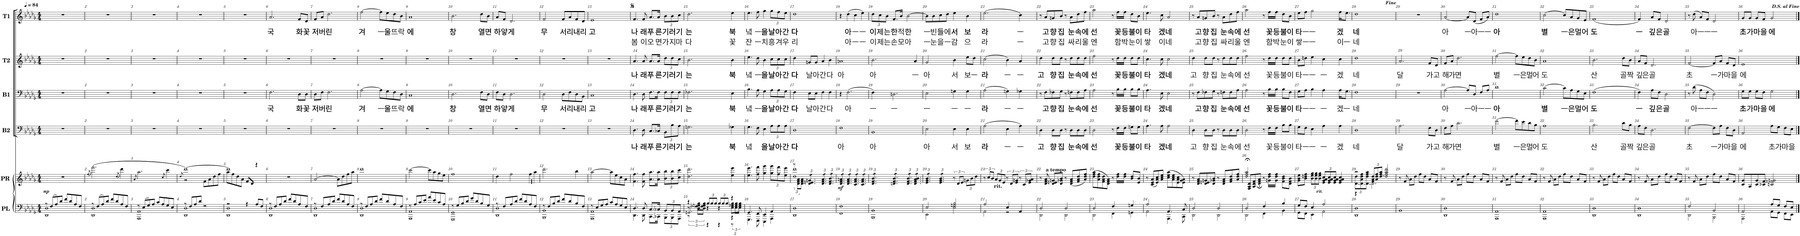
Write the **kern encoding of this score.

**kern	**dynam	**kern	**dynam	**kern	**text	**kern	**text	**kern	**text	**kern	**text	**text
*part6	*part6	*part5	*part5	*part4	*part4	*part3	*part3	*part2	*part2	*part1	*part1	*part1
*staff6	*staff6	*staff5	*staff5	*staff4	*staff4	*staff3	*staff3	*staff2	*staff2	*staff1	*staff1	*staff1
*I"PL	*	*I"PR	*	*I"B2	*	*I"B1	*	*I"T2	*	*I"T1	*	*
*I'PL	*	*I'P4	*	*I'B2	*	*I'B1	*	*I'T2	*	*I'T1	*	*
*clefF4	*	*clefG2	*	*clefF4	*	*clefF4	*	*clefG2	*	*clefG2	*	*
*k[b-e-a-d-g-]	*	*k[b-e-a-d-g-]	*	*k[b-e-a-d-g-]	*	*k[b-e-a-d-g-]	*	*k[b-e-a-d-g-]	*	*k[b-e-a-d-g-]	*	*
*M4/4	*	*M4/4	*	*M4/4	*	*M4/4	*	*M4/4	*	*M4/4	*	*
*MM84	*	*MM84	*	*MM84	*	*MM84	*	*MM84	*	*MM84	*	*
=1	=1	=1	=1	=1	=1	=1	=1	=1	=1	=1	=1	=1
*^	*	*	*	*	*	*	*	*	*	*	*	*
*	*^	*	*	*	*	*	*	*	*	*	*	*	*
!	!	!	!LO:DY:a	!	!	!	!	!	!	!	!	!	!	!
8r	1D-	1DD-	mp	1r	.	1r	.	1r	.	1r	.	1r	.	.
(8F/L	.	.	.	.	.	.	.	.	.	.	.	.	.	.
8A-/)	.	.	.	.	.	.	.	.	.	.	.	.	.	.
8d-/J	.	.	.	.	.	.	.	.	.	.	.	.	.	.
8f/L	.	.	.	.	.	.	.	.	.	.	.	.	.	.
8d-/	.	.	.	.	.	.	.	.	.	.	.	.	.	.
8A-/	.	.	.	.	.	.	.	.	.	.	.	.	.	.
8F/J	.	.	.	.	.	.	.	.	.	.	.	.	.	.
=2	=2	=2	=2	=2	=2	=2	=2	=2	=2	=2	=2	=2	=2	=2
.	.	.	.	(8qff/	.	.	.	.	.	.	.	.	.	.
8r	1D-	1DD-	.	(2.fff\)	.	1r	.	1r	.	1r	.	1r	.	.
(8F/L	.	.	.	.	.	.	.	.	.	.	.	.	.	.
8A-/)	.	.	.	.	.	.	.	.	.	.	.	.	.	.
8d-/J	.	.	.	.	.	.	.	.	.	.	.	.	.	.
8f/L	.	.	.	.	.	.	.	.	.	.	.	.	.	.
8d-/	.	.	.	.	.	.	.	.	.	.	.	.	.	.
.	.	.	.	(8qdd-/	.	.	.	.	.	.	.	.	.	.
8A-/	.	.	.	4ddd-\)	.	.	.	.	.	.	.	.	.	.
8F/J	.	.	.	.	.	.	.	.	.	.	.	.	.	.
=3	=3	=3	=3	=3	=3	=3	=3	=3	=3	=3	=3	=3	=3	=3
.	.	.	.	8qa-/	.	.	.	.	.	.	.	.	.	.
8r	1AA-	1AAA-	.	2.aa-\	.	1r	.	1r	.	1r	.	1r	.	.
(8E-/L	.	.	.	.	.	.	.	.	.	.	.	.	.	.
8G-/)	.	.	.	.	.	.	.	.	.	.	.	.	.	.
8A-/J	.	.	.	.	.	.	.	.	.	.	.	.	.	.
8c/L	.	.	.	.	.	.	.	.	.	.	.	.	.	.
8A-/	.	.	.	.	.	.	.	.	.	.	.	.	.	.
.	.	.	.	8qcc/	.	.	.	.	.	.	.	.	.	.
8G-/	.	.	.	4ccc\	.	.	.	.	.	.	.	.	.	.
8E-/J	.	.	.	.	.	.	.	.	.	.	.	.	.	.
=4	=4	=4	=4	=4	=4	=4	=4	=4	=4	=4	=4	=4	=4	=4
.	.	.	.	8qdd-/	.	.	.	.	.	.	.	.	.	.
*	*	*	*	*^	*	*	*	*	*	*	*	*	*	*
8r	1D-	1DD-	.	[>1ddd-)	2r	.	1r	.	1r	.	1r	.	1r	.	.
8F/L	.	.	.	.	.	.	.	.	.	.	.	.	.	.	.
8A-/	.	.	.	.	.	.	.	.	.	.	.	.	.	.	.
8d-/J	.	.	.	.	.	.	.	.	.	.	.	.	.	.	.
2r	.	.	.	.	8f\L	.	.	.	.	.	.	.	.	.	.
.	.	.	.	.	8a-\	.	.	.	.	.	.	.	.	.	.
.	.	.	.	.	8dd-\	.	.	.	.	.	.	.	.	.	.
.	.	.	.	.	8ff\J	.	.	.	.	.	.	.	.	.	.
=5	=5	=5	=5	=5	=5	=5	=5	=5	=5	=5	=5	=5	=5	=5	=5
2r	1D-	1DD-	.	8aa-\L	1ddd-]	.	1r	.	1r	.	1r	.	1r	.	.
.	.	.	.	8ff\	.	.	.	.	.	.	.	.	.	.	.
.	.	.	.	8dd-\	.	.	.	.	.	.	.	.	.	.	.
.	.	.	.	8a-\J	.	.	.	.	.	.	.	.	.	.	.
4r	.	.	.	8f/L	.	.	.	.	.	.	.	.	.	.	.
.	.	.	.	8d-/J	.	.	.	.	.	.	.	.	.	.	.
8A-/L	.	.	.	4r	.	.	.	.	.	.	.	.	.	.	.
8F/J	.	.	.	.	.	.	.	.	.	.	.	.	.	.	.
*	*	*	*	*v	*v	*	*	*	*	*	*	*	*	*	*
=6	=6	=6	=6	=6	=6	=6	=6	=6	=6	=6	=6	=6	=6	=6
!	!	!	!	!	!	!	!	!	!LO:LY:b	!	!	!	!LO:LY:b	!
8r	1D-	1DD-	.	1r	.	1r	.	2.F\	국	1r	.	2.a-/	국	.
8F/L	.	.	.	.	.	.	.	.	.	.	.	.	.	.
8A-/	.	.	.	.	.	.	.	.	.	.	.	.	.	.
8d-/J	.	.	.	.	.	.	.	.	.	.	.	.	.	.
8f/L	.	.	.	.	.	.	.	.	.	.	.	.	.	.
8d-/	.	.	.	.	.	.	.	.	.	.	.	.	.	.
!	!	!	!	!	!	!	!	!	!LO:LY:b	!	!	!	!LO:LY:b	!
8A-/	.	.	.	.	.	.	.	8D-\L	화	.	.	8f/L	화	.
!	!	!	!	!	!	!	!	!	!LO:LY:b	!	!	!	!LO:LY:b	!
8F/J	.	.	.	.	.	.	.	8D-\J	꽃	.	.	8d-/J	꽃	.
=7	=7	=7	=7	=7	=7	=7	=7	=7	=7	=7	=7	=7	=7	=7
!	!	!	!	!	!	!	!	!	!LO:LY:b	!	!	!	!LO:LY:b	!
8r	1D-	1DD-	.	[2a-/	.	1r	.	8D-\L	저	1r	.	8f/L	저	.
!	!	!	!	!	!	!	!	!	!LO:LY:b	!	!	!	!LO:LY:b	!
8F/L	.	.	.	.	.	.	.	8F\J	버	.	.	8a-/J	버	.
!	!	!	!	!	!	!	!	!	!LO:LY:b	!	!	!	!LO:LY:b	!
8A-/	.	.	.	.	.	.	.	2.F\	린	.	.	2.dd-\	린	.
8d-/J	.	.	.	.	.	.	.	.	.	.	.	.	.	.
8f/L	.	.	.	8a-\L]	.	.	.	.	.	.	.	.	.	.
8d-/	.	.	.	8dd-\	.	.	.	.	.	.	.	.	.	.
8A-/	.	.	.	8ff\	.	.	.	.	.	.	.	.	.	.
8F/J	.	.	.	8aa-\J	.	.	.	.	.	.	.	.	.	.
=8	=8	=8	=8	=8	=8	=8	=8	=8	=8	=8	=8	=8	=8	=8
!	!	!	!	!	!	!	!	!	!LO:LY:b	!	!	!	!LO:LY:b	!
8r	1D-	1DD-	.	1ddd-	.	1r	.	[2A-\	겨	1r	.	[2ff\	겨	.
8F/L	.	.	.	.	.	.	.	.	.	.	.	.	.	.
8A-/	.	.	.	.	.	.	.	.	.	.	.	.	.	.
8d-/J	.	.	.	.	.	.	.	.	.	.	.	.	.	.
!	!	!	!	!	!	!	!	!	!LO:LY:b	!	!	!	!LO:LY:b	!
8f/L	.	.	.	.	.	.	.	8A-\L]	ㅡ	.	.	8ff\L]	ㅡ	.
!	!	!	!	!	!	!	!	!	!LO:LY:b	!	!	!	!LO:LY:b	!
8d-/	.	.	.	.	.	.	.	8G-\	울	.	.	8ee-\	울	.
!	!	!	!	!	!	!	!	!	!LO:LY:b	!	!	!	!LO:LY:b	!
8A-/	.	.	.	.	.	.	.	8F\	뜨	.	.	8dd-\	뜨	.
!	!	!	!	!	!	!	!	!	!LO:LY:b	!	!	!	!LO:LY:b	!
8F/J	.	.	.	.	.	.	.	8D-\J	락	.	.	8b-\J	락	.
=9	=9	=9	=9	=9	=9	=9	=9	=9	=9	=9	=9	=9	=9	=9
!	!	!	!	!	!	!	!	!	!LO:LY:b	!	!	!	!LO:LY:b	!
8r	1AA-	1AAA-	.	[2ccc\	.	1r	.	1C	에	1r	.	1a-	에	.
8A-/L	.	.	.	.	.	.	.	.	.	.	.	.	.	.
8c/	.	.	.	.	.	.	.	.	.	.	.	.	.	.
8e-/J	.	.	.	.	.	.	.	.	.	.	.	.	.	.
8a-/L	.	.	.	8ccc\L]	.	.	.	.	.	.	.	.	.	.
8e-/	.	.	.	8aa-\	.	.	.	.	.	.	.	.	.	.
8c/	.	.	.	8gg-\	.	.	.	.	.	.	.	.	.	.
8A-/J	.	.	.	8ee-\J	.	.	.	.	.	.	.	.	.	.
=10	=10	=10	=10	=10	=10	=10	=10	=10	=10	=10	=10	=10	=10	=10
!	!	!	!	!	!	!	!	!	!LO:LY:b	!	!	!	!LO:LY:b	!
8r	1GG-	1GGG-	.	1ff	.	1r	.	2.D-\	창	1r	.	2.b-\	창	.
8G-/L	.	.	.	.	.	.	.	.	.	.	.	.	.	.
8B-/	.	.	.	.	.	.	.	.	.	.	.	.	.	.
8d-/J	.	.	.	.	.	.	.	.	.	.	.	.	.	.
8g-/L	.	.	.	.	.	.	.	.	.	.	.	.	.	.
8d-/	.	.	.	.	.	.	.	.	.	.	.	.	.	.
!	!	!	!	!	!	!	!	!	!LO:LY:b	!	!	!	!LO:LY:b	!
8B-/	.	.	.	.	.	.	.	8F\L	열	.	.	8dd-\L	열	.
!	!	!	!	!	!	!	!	!	!LO:LY:b	!	!	!	!LO:LY:b	!
8G-/J	.	.	.	.	.	.	.	8D-\J	면	.	.	8b-\J	면	.
=11	=11	=11	=11	=11	=11	=11	=11	=11	=11	=11	=11	=11	=11	=11
!	!	!	!	!	!	!	!	!	!LO:LY:b	!	!	!	!LO:LY:b	!
8r	1D-	1DD-	.	4dd-\	.	1r	.	8F\L	하	1r	.	8a-/L	하	.
!	!	!	!	!	!	!	!	!	!LO:LY:b	!	!	!	!LO:LY:b	!
8F/L	.	.	.	.	.	.	.	8D-\J	얗	.	.	8f/J	얗	.
!	!	!	!	!	!	!	!	!	!LO:LY:b	!	!	!	!LO:LY:b	!
8A-/	.	.	.	2ff\	.	.	.	2.D-\	게	.	.	2.d-/	게	.
8d-/J	.	.	.	.	.	.	.	.	.	.	.	.	.	.
8f/L	.	.	.	.	.	.	.	.	.	.	.	.	.	.
8d-/	.	.	.	.	.	.	.	.	.	.	.	.	.	.
*	*	*	*	*tremolo	*	*	*	*	*	*	*	*	*	*
8A-/	.	.	.	64ff\LLLL	.	.	.	.	.	.	.	.	.	.
.	.	.	.	64aa-\	.	.	.	.	.	.	.	.	.	.
.	.	.	.	64ff\	.	.	.	.	.	.	.	.	.	.
.	.	.	.	64aa-\	.	.	.	.	.	.	.	.	.	.
.	.	.	.	64ff\	.	.	.	.	.	.	.	.	.	.
.	.	.	.	64aa-\	.	.	.	.	.	.	.	.	.	.
.	.	.	.	64ff\	.	.	.	.	.	.	.	.	.	.
.	.	.	.	64aa-\	.	.	.	.	.	.	.	.	.	.
8F/J	.	.	.	64ff\	.	.	.	.	.	.	.	.	.	.
.	.	.	.	64aa-\	.	.	.	.	.	.	.	.	.	.
.	.	.	.	64ff\	.	.	.	.	.	.	.	.	.	.
.	.	.	.	64aa-\	.	.	.	.	.	.	.	.	.	.
.	.	.	.	64ff\	.	.	.	.	.	.	.	.	.	.
.	.	.	.	64aa-\	.	.	.	.	.	.	.	.	.	.
.	.	.	.	64ff\	.	.	.	.	.	.	.	.	.	.
.	.	.	.	64aa-\JJJJ	.	.	.	.	.	.	.	.	.	.
*	*	*	*	*Xtremolo	*	*	*	*	*	*	*	*	*	*
=12	=12	=12	=12	=12	=12	=12	=12	=12	=12	=12	=12	=12	=12	=12
!	!	!	!	!	!	!	!	!	!LO:LY:b	!	!	!	!LO:LY:b	!
8r	1BB-	1BBB-	.	2.ddd-\	.	1r	.	2D-\	무	1r	.	2f/	무	.
.	.	.	.	.	.	.	.	.	.	.	.	.	.	.
.	.	.	.	.	.	.	.	.	.	.	.	.	.	.
.	.	.	.	.	.	.	.	.	.	.	.	.	.	.
.	.	.	.	.	.	.	.	.	.	.	.	.	.	.
.	.	.	.	.	.	.	.	.	.	.	.	.	.	.
.	.	.	.	.	.	.	.	.	.	.	.	.	.	.
.	.	.	.	.	.	.	.	.	.	.	.	.	.	.
8F/L	.	.	.	.	.	.	.	.	.	.	.	.	.	.
8B-/	.	.	.	.	.	.	.	.	.	.	.	.	.	.
8d-/J	.	.	.	.	.	.	.	.	.	.	.	.	.	.
!	!	!	!	!	!	!	!	!	!LO:LY:b	!	!	!	!LO:LY:b	!
8f/L	.	.	.	.	.	.	.	8D-\L	서	.	.	8f/L	서	.
!	!	!	!	!	!	!	!	!	!LO:LY:b	!	!	!	!LO:LY:b	!
8d-/	.	.	.	.	.	.	.	8F\	리	.	.	8a-/	리	.
!	!	!	!	!	!	!	!	!	!LO:LY:b	!	!	!	!LO:LY:b	!
8B-/	.	.	.	4bb-\	.	.	.	8D-\	내	.	.	8f/	내	.
!	!	!	!	!	!	!	!	!	!LO:LY:b	!	!	!	!LO:LY:b	!
8F/J	.	.	.	.	.	.	.	8BB-\J	리	.	.	8d-/J	리	.
=13	=13	=13	=13	=13	=13	=13	=13	=13	=13	=13	=13	=13	=13	=13
!	!	!	!	!	!	!	!	!	!LO:LY:b	!	!	!	!LO:LY:b	!
8r	1AA-	1AAA-	.	[2aa-\	.	1r	.	1C	고	1r	.	1e-	고	.
8E-/L	.	.	.	.	.	.	.	.	.	.	.	.	.	.
8G-/	.	.	.	.	.	.	.	.	.	.	.	.	.	.
8A-/J	.	.	.	.	.	.	.	.	.	.	.	.	.	.
8c/L	.	.	.	8aa-\L]	.	.	.	.	.	.	.	.	.	.
8A-/	.	.	.	8ee-\	.	.	.	.	.	.	.	.	.	.
8G-/	.	.	.	8cc\	.	.	.	.	.	.	.	.	.	.
8E-/J	.	.	.	8a-\J	.	.	.	.	.	.	.	.	.	.
*	*v	*v	*	*	*	*	*	*	*	*	*	*	*	*
=14	=14	=14	=14	=14	=14	=14	=14	=14	=14	=14	=14	=14	=14
!	!	!	!	!	!	!LO:LY:b	!	!LO:LY:b	!	!LO:LY:b	!	!LO:LY:b	!LO:LY:b
4.D-/	4.DD-\	.	4.f\ 4.ff\	.	4.D-\	나	4.D-\	나	4.a-/	나	4.f/	나	봄
!	!	!	!	!	!	!LO:LY:b	!	!LO:LY:b	!	!LO:LY:b	!	!LO:LY:b	!LO:LY:b
8D-/	8DD-\	.	8f\ 8ff\	.	8D-\	래	8D-\	래	8a-/	래	8f/	래	이
!	!	!	!	!	!	!LO:LY:b	!	!LO:LY:b	!	!LO:LY:b	!	!LO:LY:b	!LO:LY:b
8.C/L	8.CC\L	.	8.a-\ 8.aa-\L	.	8.C/L	푸	8.F\L	푸	8.a-/L	푸	8.a-/L	푸	오
!	!	!	!	!	!	!LO:LY:b	!	!LO:LY:b	!	!LO:LY:b	!	!LO:LY:b	!LO:LY:b
16C-X/Jk	16CC-X\Jk	.	16a-\ 16aa-\Jk	.	16C-X/Jk	른	16F\Jk	른	16a-/Jk	른	16a-/Jk	른	면
*Xbrackettup	*	*	*Xbrackettup	*	*Xbrackettup	*	*	*	*	*	*	*	*
!	!	!	!	!	!	!LO:LY:b	!	!	!	!	!	!	!
*	*	*	*	*	*	*	*Xbrackettup	*	*	*	*	*	*
!	!	!	!	!	!	!	!	!LO:LY:b	!	!	!	!	!
*	*	*	*	*	*	*	*	*	*Xbrackettup	*	*	*	*
!	!	!	!	!	!	!	!	!	!	!LO:LY:b	!	!	!
*	*	*	*	*	*	*	*	*	*	*	*Xbrackettup	*	*
!	!	!	!	!	!	!	!	!	!	!	!	!LO:LY:b	!LO:LY:b
12BB-/L	12BBB-\L	.	12b-\ 12bb-\L	.	12BB-\L	기	12F\L	기	12dd-\L	기	12b-\L	기	가
!	!	!	!	!	!	!LO:LY:b	!	!LO:LY:b	!	!LO:LY:b	!	!LO:LY:b	!LO:LY:b
12BB-/	12BBB-\	.	12b-\ 12bb-\	.	12B-\	러	12F\	러	12dd-\	러	12b-\	러	지
!	!	!	!	!	!	!LO:LY:b	!	!LO:LY:b	!	!LO:LY:b	!	!LO:LY:b	!LO:LY:b
12AA-/J	12AAA-\J	.	12cc\ 12ccc\J	.	12A-\J	기	12F\J	기	12cc\J	기	12cc\J	기	마
=15	=15	=15	=15	=15	=15	=15	=15	=15	=15	=15	=15	=15	=15
*	*brackettup	*	*	*	*	*	*	*	*	*	*	*	*
*^	*^	*	*	*	*	*	*	*	*	*	*	*	*
!	!	!	!	!	!	!	!	!LO:LY:b	!	!LO:LY:b	!	!LO:LY:b	!	!LO:LY:b	!LO:LY:b
4r	12r	2.GGn/	12r	.	2.dd-\ 2.ddd-\	.	2.Gn\	는	2.F-X\	는	2.b-\	는	2.dd-\	는	다
.	12B-\L	.	12D-\ 12F-X\ 12Gn\L	.	.	.	.	.	.	.	.	.	.	.	.
.	12B-\J	.	12D-\ 12F-\ 12G\J	.	.	.	.	.	.	.	.	.	.	.	.
*Xbrackettup	*	*	*	*	*	*	*	*	*	*	*	*	*	*	*
12B-/L	4r	.	4r	.	.	.	.	.	.	.	.	.	.	.	.
12B-/	.	.	.	.	.	.	.	.	.	.	.	.	.	.	.
12B-/J	.	.	.	.	.	.	.	.	.	.	.	.	.	.	.
12B-/L	4r	.	4r	.	.	.	.	.	.	.	.	.	.	.	.
12B-/	.	.	.	.	.	.	.	.	.	.	.	.	.	.	.
12B-/J	.	.	.	.	.	.	.	.	.	.	.	.	.	.	.
*	*	*	*brackettup	*	*	*	*	*	*	*	*	*	*	*	*
!	!	!	!	!	!	!	!	!LO:LY:b	!	!LO:LY:b	!	!LO:LY:b	!	!LO:LY:b	!LO:LY:b
4r	12E-\ 12G-X\ 12B-\L	4r	12r	.	4ee-\ 4eee-\	.	4G-X\	북	4E-\	북	4b-\	북	4ee-\	북	꽃
.	12B-\	.	12E-\ 12G-\L	.	.	.	.	.	.	.	.	.	.	.	.
.	12B-\J	.	12E-\ 12G-\J	.	.	.	.	.	.	.	.	.	.	.	.
=16	=16	=16	=16	=16	=16	=16	=16	=16	=16	=16	=16	=16	=16	=16	=16
!	!	!	!	!	!	!	!	!LO:LY:b	!	!LO:LY:b	!	!LO:LY:b	!	!LO:LY:b	!LO:LY:b
*	*v	*v	*v	*	*	*	*	*	*	*	*	*	*	*	*
4.GG-/	4.GGG-\	.	4.ee-\ 4.eee-\	.	4.G-\	녘	4.B-\	녘	4.ee-\	녘	4.ee-\	녘	잔
!	!	!	!	!	!	!	!	!LO:LY:b	!	!LO:LY:b	!	!LO:LY:b	!LO:LY:b
8FF/	8FFF\	.	8ff\ 8fff\	.	8F\	.	8A-\	ㅡ	8dd-\	ㅡ	8ff\	ㅡ	ㅡ
!	!	!	!	!	!	!LO:LY:b	!	!LO:LY:b	!	!LO:LY:b	!	!LO:LY:b	!LO:LY:b
4EE-/	4EEE-\	.	4gg-\ 4ggg-\	.	4E-\	을	4G-\	을	4b-\	을	4gg-\	을	치
!	!	!	!	!	!	!LO:LY:b	!	!LO:LY:b	!	!LO:LY:b	!	!LO:LY:b	!LO:LY:b
4AA-/	4AAA-\	.	12gg-\ 12ggg-\L	.	12A-\L	날	12A-\L	날	12cc\L	날	12gg-\L	날	흥
!	!	!	!	!	!	!LO:LY:b	!	!LO:LY:b	!	!LO:LY:b	!	!LO:LY:b	!LO:LY:b
.	.	.	12ff\ 12fff\	.	12A-\	아	12A-\	아	12cc\	아	12ff\	아	겨
!	!	!	!	!	!	!LO:LY:b	!	!LO:LY:b	!	!LO:LY:b	!	!LO:LY:b	!LO:LY:b
.	.	.	12ee-\ 12eee-\J	.	12A-\J	간	12G-\J	간	12cc\J	간	12ee-\J	간	우
=17	=17	=17	=17	=17	=17	=17	=17	=17	=17	=17	=17	=17	=17
*	*	*	*brackettup	*	*	*	*	*	*	*	*	*	*
*	*	*	*^	*	*	*	*	*	*	*	*	*	*
!	!	!	!	!	!	!	!LO:LY:b	!	!LO:LY:b	!	!LO:LY:b	!	!LO:LY:b	!LO:LY:b
1D-	1DD-	.	12r	1dd- 1ddd-	.	1D-	다	4F\	다	4dd-\	다	1dd-	다	리
.	.	.	12d-\ 12f\ 12a-\L	.	.	.	.	.	.	.	.	.	.	.
.	.	.	12d-\ 12f\ 12a-\J	.	.	.	.	.	.	.	.	.	.	.
!	!	!	!	!	!	!	!	!	!LO:LY:b	!	!LO:LY:b	!	!	!
*	*	*	*tremolo	*	*	*	*	*	*	*	*	*	*	*
.	.	.	12d-/ 12en/ 12gn/L	.	.	.	.	8E-\L	날	8gn/L	날	.	.	.
.	.	.	12d-/ 12en/ 12gn/	.	.	.	.	.	.	.	.	.	.	.
!	!	!	!	!	!	!	!	!	!LO:LY:b	!	!LO:LY:b	!	!	!
.	.	.	.	.	.	.	.	8E-\J	아	8g/J	아	.	.	.
.	.	.	12d-/ 12en/ 12gn/J	.	.	.	.	.	.	.	.	.	.	.
!	!	!	!	!	!	!	!	!	!LO:LY:b	!	!LO:LY:b	!	!	!
.	.	.	12d-/ 12f/ 12a-/L	.	.	.	.	4F\	간	4a-/	간	.	.	.
.	.	.	12d-/ 12f/ 12a-/	.	.	.	.	.	.	.	.	.	.	.
.	.	.	12d-/ 12f/ 12a-/J	.	.	.	.	.	.	.	.	.	.	.
!	!	!	!	!	!	!	!	!	!LO:LY:b	!	!LO:LY:b	!	!	!
.	.	.	12d-/ 12f/ 12b-/L	.	.	.	.	4F\	다	4b-\	다	.	.	.
.	.	.	12d-/ 12f/ 12b-/	.	.	.	.	.	.	.	.	.	.	.
.	.	.	12d-/ 12f/ 12b-/J	.	.	.	.	.	.	.	.	.	.	.
*	*	*	*v	*v	*	*	*	*	*	*	*	*	*	*
=18	=18	=18	=18	=18	=18	=18	=18	=18	=18	=18	=18	=18	=18
!	!	!	!	!LO:DY:b	!	!LO:LY:b	!	!	!	!LO:LY:b	!	!	!
1F	1FF	.	12d-/ 12f/ 12an/L	mf	1F	아	4r	.	1an	아	4r	.	.
.	.	.	12d-/ 12f/ 12an/	.	.	.	.	.	.	.	.	.	.
.	.	.	12d-/ 12f/ 12an/J	.	.	.	.	.	.	.	.	.	.
!	!	!	!	!	!	!	!	!LO:LY:b	!	!	!	!LO:LY:b	!LO:LY:b
.	.	.	12d-/ 12f/ 12a/L	.	.	.	(2.F\	아	.	.	(4dd-\	아	아
.	.	.	12d-/ 12f/ 12a/	.	.	.	.	.	.	.	.	.	.
.	.	.	12d-/ 12f/ 12a/J	.	.	.	.	.	.	.	.	.	.
!	!	!	!	!	!	!	!	!	!	!	!	!LO:LY:b	!LO:LY:b
.	.	.	12c/ 12f/ 12a/L	.	.	.	.	.	.	.	4cc\	ㅡ	ㅡ
.	.	.	12c/ 12f/ 12a/	.	.	.	.	.	.	.	.	.	.
.	.	.	12c/ 12f/ 12a/J	.	.	.	.	.	.	.	.	.	.
!	!	!	!	!	!	!	!	!	!	!	!	!LO:LY:b	!LO:LY:b
.	.	.	12c/ 12f/ 12a/L	.	.	.	.	.	.	.	4ee-\)	ㅡ	ㅡ
.	.	.	12c/ 12f/ 12a/	.	.	.	.	.	.	.	.	.	.
.	.	.	12c/ 12f/ 12a/J	.	.	.	.	.	.	.	.	.	.
=19	=19	=19	=19	=19	=19	=19	=19	=19	=19	=19	=19	=19	=19
!	!	!	!	!	!	!LO:LY:b	!	!LO:LY:b	!	!LO:LY:b	!	!LO:LY:b	!LO:LY:b
1BB-	1BBB-	.	12d-/ 12f/ 12b-/L	.	1BB-	아	4F\)	ㅡ	2.b-\	아	12dd-\L	이	이
!	!	!	!	!	!	!	!	!	!	!	!	!LO:LY:b	!LO:LY:b
.	.	.	12d-/ 12f/ 12b-/	.	.	.	.	.	.	.	12cc\	제	제
!	!	!	!	!	!	!	!	!	!	!	!	!LO:LY:b	!LO:LY:b
.	.	.	12d-/ 12f/ 12b-/J	.	.	.	.	.	.	.	12b-\J	는	는
!	!	!	!	!	!	!	!	!LO:LY:b	!	!	!	!LO:LY:b	!LO:LY:b
.	.	.	12dn/ 12f/ 12b-/L	.	.	.	2.Dn\	ㅡ	.	.	8.f/L	한	손
.	.	.	12dn/ 12f/ 12b-/	.	.	.	.	.	.	.	.	.	.
.	.	.	12dn/ 12f/ 12b-/J	.	.	.	.	.	.	.	.	.	.
!	!	!	!	!	!	!	!	!	!	!	!	!LO:LY:b	!LO:LY:b
.	.	.	.	.	.	.	.	.	.	.	16b-/Jk	적	모
!	!	!	!	!	!	!	!	!	!	!	!	!LO:LY:b	!LO:LY:b
.	.	.	12d/ 12f/ 12b-/L	.	.	.	.	.	.	.	[2b-\	한	아
.	.	.	12d/ 12f/ 12b-/	.	.	.	.	.	.	.	.	.	.
.	.	.	12d/ 12f/ 12b-/J	.	.	.	.	.	.	.	.	.	.
!	!	!	!	!	!	!	!	!	!	!LO:LY:b	!	!	!
.	.	.	12d/ 12f/ 12a-/ 12b-/L	.	.	.	.	.	4a-/	ㅡ	.	.	.
.	.	.	12d/ 12f/ 12a-/ 12b-/	.	.	.	.	.	.	.	.	.	.
.	.	.	12d/ 12f/ 12a-/ 12b-/J	.	.	.	.	.	.	.	.	.	.
=20	=20	=20	=20	=20	=20	=20	=20	=20	=20	=20	=20	=20	=20
!	!	!	!	!	!	!LO:LY:b	!	!LO:LY:b	!	!LO:LY:b	!	!LO:LY:b	!LO:LY:b
2E-/	2EE-\	.	12e-/ 12g-/ 12b-/L	.	2E-\	아	2E-\	ㅡ	2g-/	아	8b-\L]	ㅡ	ㅡ
.	.	.	12e-/ 12g-/ 12b-/	.	.	.	.	.	.	.	.	.	.
!	!	!	!	!	!	!	!	!	!	!	!	!LO:LY:b	!LO:LY:b
.	.	.	.	.	.	.	.	.	.	.	8b-\	빈	눈
.	.	.	12e-/ 12g-/ 12b-/J	.	.	.	.	.	.	.	.	.	.
!	!	!	!	!	!	!	!	!	!	!	!	!LO:LY:b	!LO:LY:b
.	.	.	12e-/ 12g-/ 12b-/L	.	.	.	.	.	.	.	8cc\	들	을
.	.	.	12e-/ 12g-/ 12b-/	.	.	.	.	.	.	.	.	.	.
!	!	!	!	!	!	!	!	!	!	!	!	!LO:LY:b	!LO:LY:b
.	.	.	.	.	.	.	.	.	.	.	8dd-\J	에	ㅡ
.	.	.	12e-/ 12g-/ 12b-/J	.	.	.	.	.	.	.	.	.	.
*	*	*	*Xtremolo	*	*	*	*	*	*	*	*	*	*
!	!	!	!	!	!	!LO:LY:b	!	!LO:LY:b	!	!LO:LY:b	!	!LO:LY:b	!LO:LY:b
2B-/	2E-\ 2Gn\	.	12r	.	4E-\	서	4Gn\	ㅡ	4b-\	서	4ee-\	서	감
.	.	.	12d-/L	.	.	.	.	.	.	.	.	.	.
.	.	.	12e-/J	.	.	.	.	.	.	.	.	.	.
*	*	*	*Xbrackettup	*	*	*	*	*	*	*	*	*	*
!	!	!	!	!	!	!LO:LY:b	!	!LO:LY:b	!	!LO:LY:b	!	!LO:LY:b	!LO:LY:b
.	.	.	12gn\L	.	4E-\	보	4G\	ㅡ	8ee-\L	보	4b-\	보	으
.	.	.	12b-\	.	.	.	.	.	.	.	.	.	.
!	!	!	!	!	!	!	!	!	!	!LO:LY:b	!	!	!
.	.	.	.	.	.	.	.	.	8dd-\J	ㅡ	.	.	.
.	.	.	12dd-\J	.	.	.	.	.	.	.	.	.	.
=21	=21	=21	=21	=21	=21	=21	=21	=21	=21	=21	=21	=21	=21
*	*	*	*brackettup	*	*	*	*	*	*	*	*	*	*
!	!	!	!	!	!	!LO:LY:b	!	!LO:LY:b	!	!LO:LY:b	!	!LO:LY:b	!LO:LY:b
2A-/	2AA-\	.	12r	.	(2A-\	라	(2A-\	라	(2cc\	라	(2.ee-\	라	라
.	.	.	12cc/L	.	.	.	.	.	.	.	.	.	.
.	.	.	12b-/J	.	.	.	.	.	.	.	.	.	.
*	*	*	*Xbrackettup	*	*	*	*	*	*	*	*	*	*
!	!	!	!LO:TX:b:B:t=rit.	!	!	!	!	!	!	!	!	!	!
.	.	.	12a-/L	.	.	.	.	.	.	.	.	.	.
.	.	.	12g-/	.	.	.	.	.	.	.	.	.	.
.	.	.	12e-/J	.	.	.	.	.	.	.	.	.	.
*	*	*	*brackettup	*	*	*	*	*	*	*	*	*	*
!	!	!	!	!	!	!LO:LY:b	!	!LO:LY:b	!	!LO:LY:b	!	!	!
4E-/	2r	.	12r	.	4E-\	ㅡ	4Gn\)	ㅡ	4b-\)	ㅡ	.	.	.
.	.	.	12d-/L	.	.	.	.	.	.	.	.	.	.
.	.	.	12e-/ 12gn/J	.	.	.	.	.	.	.	.	.	.
!	!	!	!	!	!	!LO:LY:b	!	!LO:LY:b	!	!LO:LY:b	!	!LO:LY:b	!LO:LY:b
4AA-/	.	.	12r	.	4A-\)	ㅡ	4G-X\	ㅡ	4a-/	ㅡ	4cc\)	ㅡ	ㅡ
.	.	.	12c/L	.	.	.	.	.	.	.	.	.	.
.	.	.	12e-/;< 12g-X/;< 12a-/;<J	.	.	.	.	.	.	.	.	.	.
=22	=22	=22	=22	=22	=22	=22	=22	=22	=22	=22	=22	=22	=22
!	!	!	!LO:TX:a:B:t=a tempo	!	!	!	!	!	!	!	!	!	!
!	!	!	!	!	!	!LO:LY:b	!	!	!	!LO:LY:b	!	!	!
2D-/	2DD-\	.	8r	.	4D-\	고	8r	.	4dd-\	고	8r	.	.
!	!	!	!	!	!	!	!	!LO:LY:b	!	!	!	!LO:LY:b	!LO:LY:b
.	.	.	8d-/ 8f/ 8a-/	.	.	.	8F\L	고	.	.	8a-/L	고	고
!	!	!	!	!	!	!LO:LY:b	!	!LO:LY:b	!	!LO:LY:b	!	!LO:LY:b	!LO:LY:b
.	.	.	8d-/ 8en/ 8gn/L	.	8D-\L	향	8F-X\	향	8dd-\L	향	8gn/	향	향
!	!	!	!	!	!	!LO:LY:b	!	!LO:LY:b	!	!LO:LY:b	!	!LO:LY:b	!LO:LY:b
.	.	.	8d-/ 8g-X/ 8b-/J	.	8D-\J	집	8G-\J	집	8dd-\J	집	8b-/J	집	집
2D-/	2DD-\	.	8r	.	8r	.	8r	.	8r	.	8r	.	.
!	!	!	!	!	!	!LO:LY:b	!	!LO:LY:b	!	!LO:LY:b	!	!LO:LY:b	!LO:LY:b
.	.	.	(8d-/ 8f/ 8a-/L	.	8D-\L	눈	8Fn\L	눈	8dd-\L	눈	8a-\L	눈	싸
!	!	!	!	!	!	!LO:LY:b	!	!LO:LY:b	!	!LO:LY:b	!	!LO:LY:b	!LO:LY:b
.	.	.	8f/ 8a-/ 8dd-/	.	8D-\	속	8F\	속	8dd-\	속	8dd-\	속	리
!	!	!	!	!	!	!LO:LY:b	!	!LO:LY:b	!	!LO:LY:b	!	!LO:LY:b	!LO:LY:b
.	.	.	8a-/ 8dd-/ 8ff/J)	.	8D-\J	에	8A-\J	에	8dd-\J	에	8ff\J	에	울
=23	=23	=23	=23	=23	=23	=23	=23	=23	=23	=23	=23	=23	=23
!	!	!	!	!	!	!LO:LY:b	!	!LO:LY:b	!	!LO:LY:b	!	!LO:LY:b	!LO:LY:b
2D-/	2DD-\	.	(8dd-\ 8ff\ 8aa-\L	.	2D-\	선	2A-\	선	2ff\	선	2aa-\	선	엔
.	.	.	8a-\ 8dd-\ 8ff\	.	.	.	.	.	.	.	.	.	.
.	.	.	8f\ 8a-\ 8dd-\	.	.	.	.	.	.	.	.	.	.
.	.	.	8d-\ 8f\ 8a-\J)	.	.	.	.	.	.	.	.	.	.
4F/	4FF\	.	8r	.	8r	.	8r	.	8r	.	8r	.	.
!	!	!	!	!	!	!LO:LY:b	!	!LO:LY:b	!	!LO:LY:b	!	!LO:LY:b	!LO:LY:b
.	.	.	16dd-\ 16ff\LL	.	16F\LL	꽃	16B-\LL	꽃	16dd-\LL	꽃	16ff\LL	꽃	함
!	!	!	!	!	!	!LO:LY:b	!	!LO:LY:b	!	!LO:LY:b	!	!LO:LY:b	!LO:LY:b
.	.	.	16dd-\ 16ff\JJ	.	16F\JJ	등	16B-\JJ	등	16dd-\JJ	등	16ff\JJ	등	박
!	!	!	!	!	!	!LO:LY:b	!	!LO:LY:b	!	!LO:LY:b	!	!LO:LY:b	!LO:LY:b
4Gn/	4GGn\	.	8b-/ 8dd-/L	.	8Gn\L	불	8B-\L	불	8dd-\L	불	8dd-\L	불	눈
!	!	!	!	!	!	!LO:LY:b	!	!LO:LY:b	!	!LO:LY:b	!	!LO:LY:b	!LO:LY:b
.	.	.	8e-/ 8b-/J	.	8G\J	이	8B-\J	이	8dd-\J	이	8b-\J	이	이
=24	=24	=24	=24	=24	=24	=24	=24	=24	=24	=24	=24	=24	=24
!	!	!	!	!	!	!LO:LY:b	!	!LO:LY:b	!	!LO:LY:b	!	!LO:LY:b	!LO:LY:b
2A-/	2AA-\	.	8r	.	4.A-\	타	4.A-\	타	4.cc\	타	4.ee-\	타	쌓
.	.	.	(8c/ 8e-/ 8a-/L	.	.	.	.	.	.	.	.	.	.
.	.	.	8e-/ 8a-/ 8cc/)	.	.	.	.	.	.	.	.	.	.
!	!	!	!	!	!	!LO:LY:b	!	!LO:LY:b	!	!LO:LY:b	!	!LO:LY:b	!LO:LY:b
.	.	.	8a-/ 8cc/ 8ee-/J	.	8A-\	겠	8E-\	겠	8cc\	겠	8cc\	겠	이
!	!	!	!	!	!	!LO:LY:b	!	!LO:LY:b	!	!LO:LY:b	!	!LO:LY:b	!LO:LY:b
4.AA-/	4.AAA-\	.	(8cc\ 8ee-\ 8aa-\L	.	2A-\	네	2E-\	네	2cc\	네	2a-/	네	네
.	.	.	8a-\ 8cc\ 8ee-\	.	.	.	.	.	.	.	.	.	.
.	.	.	8e-\ 8a-\ 8cc\	.	.	.	.	.	.	.	.	.	.
8C/	8CC\	.	8e-\ 8g-\ 8a-\J)	.	.	.	.	.	.	.	.	.	.
=25	=25	=25	=25	=25	=25	=25	=25	=25	=25	=25	=25	=25	=25
!	!	!	!	!	!	!LO:LY:b	!	!	!	!LO:LY:b	!	!	!
2D-/	2DD-\	.	8r	.	4D-\	고	8r	.	4dd-\	고	8r	.	.
!	!	!	!	!	!	!	!	!LO:LY:b	!	!	!	!LO:LY:b	!LO:LY:b
.	.	.	8d-/ 8f/ 8a-/L	.	.	.	8F\L	고	.	.	8a-/L	고	고
!	!	!	!	!	!	!LO:LY:b	!	!LO:LY:b	!	!LO:LY:b	!	!LO:LY:b	!LO:LY:b
.	.	.	8d-/ 8en/ 8gn/	.	8D-\L	향	8F-X\	향	8dd-\L	향	8gn/	향	향
!	!	!	!	!	!	!LO:LY:b	!	!LO:LY:b	!	!LO:LY:b	!	!LO:LY:b	!LO:LY:b
.	.	.	8d-/ 8g-X/ 8b-/J	.	8D-\J	집	8G-\J	집	8dd-\J	집	8b-/J	집	집
2D-/	2DD-\	.	8r	.	8r	.	8r	.	8r	.	8r	.	.
!	!	!	!	!	!	!LO:LY:b	!	!LO:LY:b	!	!LO:LY:b	!	!LO:LY:b	!LO:LY:b
.	.	.	8d-/ 8f/ 8a-/L	.	8D-\L	눈	8Fn\L	눈	8dd-\L	눈	8a-\L	눈	싸
!	!	!	!	!	!	!LO:LY:b	!	!LO:LY:b	!	!LO:LY:b	!	!LO:LY:b	!LO:LY:b
.	.	.	8f/ 8a-/ 8dd-/	.	8D-\	속	8F\	속	8dd-\	속	8dd-\	속	리
!	!	!	!	!	!	!LO:LY:b	!	!LO:LY:b	!	!LO:LY:b	!	!LO:LY:b	!LO:LY:b
.	.	.	8a-/ 8dd-/ 8ff/J	.	8D-\J	에	8A-\J	에	8dd-\J	에	8ff\J	에	울
=26	=26	=26	=26	=26	=26	=26	=26	=26	=26	=26	=26	=26	=26
*	*	*	*^	*	*	*	*	*	*	*	*	*	*
!	!	!	!	!	!	!	!LO:LY:b	!	!LO:LY:b	!	!LO:LY:b	!	!LO:LY:b	!LO:LY:b
2D-/	2DD-\	.	2dd-/;< 2ff/;< 2aa-/;<	8ryy	.	2D-\	선	2A-\	선	2ff\	선	2aa-\	선	엔
.	.	.	.	8F/ 8A-/ 8d-/L	.	.	.	.	.	.	.	.	.	.
.	.	.	.	8A-/ 8d-/ 8f/	.	.	.	.	.	.	.	.	.	.
.	.	.	.	8d-/; 8f/; 8a-/;J	.	.	.	.	.	.	.	.	.	.
4F/	4FF\	.	8r	8ryy	.	8r	.	8r	.	8r	.	8r	.	.
!	!	!	!	!	!	!	!LO:LY:b	!	!LO:LY:b	!	!LO:LY:b	!	!LO:LY:b	!LO:LY:b
.	.	.	4.ryy	16gn\ 16dd-\ 16ff\LL	.	16F\LL	꽃	16B-\LL	꽃	16dd-\LL	꽃	16ff\LL	꽃	함
!	!	!	!	!	!	!	!LO:LY:b	!	!LO:LY:b	!	!LO:LY:b	!	!LO:LY:b	!LO:LY:b
.	.	.	.	16g\ 16dd-\ 16ff\JJ	.	16F\JJ	등	16B-\JJ	등	16dd-\JJ	등	16ff\JJ	등	박
!	!	!	!	!	!	!	!LO:LY:b	!	!LO:LY:b	!	!LO:LY:b	!	!LO:LY:b	!LO:LY:b
4B-/	4BB-\	.	.	8f\ 8b-\ 8dd-\L	.	8B-\L	불	8B-\L	불	8dd-\L	불	8dd-\L	불	눈
!	!	!	!	!	!	!	!LO:LY:b	!	!LO:LY:b	!	!LO:LY:b	!	!LO:LY:b	!LO:LY:b
.	.	.	.	8d-\ 8f\ 8b-\J	.	8B-\J	이	8F\J	이	8dd-\J	이	8b-\J	이	이
=27	=27	=27	=27	=27	=27	=27	=27	=27	=27	=27	=27	=27	=27	=27
!	!	!	!	!	!	!	!LO:LY:b	!	!LO:LY:b	!	!LO:LY:b	!	!LO:LY:b	!LO:LY:b
*	*	*	*v	*v	*	*	*	*	*	*	*	*	*	*
8G-/L	8GG-\L	.	8g-\ 8b-\ 8ee-\L	.	8G-\L	타	8G-\L	타	8b-\L	타	8ee-\L	타	쌓
!	!	!	!	!	!	!LO:LY:b	!	!LO:LY:b	!	!LO:LY:b	!	!LO:LY:b	!LO:LY:b
8F/J	8FF\J	.	8b-\ 8ddn\ 8ff\J	.	8F\J	ㅡ	8A-\J	ㅡ	8ddn\J	ㅡ	8ff\J	ㅡ	ㅡ
*	*	*	*Xbrackettup	*	*	*	*	*	*	*	*	*	*
!	!	!	!	!	!	!LO:LY:b	!	!LO:LY:b	!	!LO:LY:b	!	!LO:LY:b	!LO:LY:b
4E-/	4EE-\	.	12b-\ 12ee-\ 12gg-\L	.	4E-\	ㅡ	4B-\	ㅡ	4ee-\	ㅡ	2gg-\	ㅡ	ㅡ
!	!	!	!LO:TX:b:B:t=rit	!	!	!	!	!	!	!	!	!	!
!	!	!	!LO:TX:b:t=.	!	!	!	!	!	!	!	!	!	!
.	.	.	12b-\ 12ee-\ 12gg-\	.	.	.	.	.	.	.	.	.	.
.	.	.	12b-\ 12ee-\ 12gg-\J	.	.	.	.	.	.	.	.	.	.
!	!	!	!	!	!	!LO:LY:b	!	!LO:LY:b	!	!LO:LY:b	!	!	!
2A-/	2AA-\	.	12e-/ 12g-/ 12a-/ 12cc/L	.	4A-\	ㅡ	4A-\	ㅡ	4cc\	ㅡ	.	.	.
.	.	.	12e-/ 12g-/ 12a-/ 12cc/	.	.	.	.	.	.	.	.	.	.
.	.	.	12e-/ 12g-/ 12a-/ 12cc/J	.	.	.	.	.	.	.	.	.	.
!	!	!	!	!	!	!LO:LY:b	!	!LO:LY:b	!	!LO:LY:b	!	!LO:LY:b	!LO:LY:b
.	.	.	4e-/ 4g-/ 4a-/ 4cc/	.	4A-\	겠	16A-\KL	겠	4cc\	겠	16ff\KL	겠	이
!	!	!	!	!	!	!	!	!LO:LY:b	!	!	!	!	!LO:LY:b
.	.	.	.	.	.	.	8.G-\J	ㅡ	.	.	8.ee-\J	.	ㅡ
=28	=28	=28	=28	=28	=28	=28	=28	=28	=28	=28	=28	=28	=28
*	*	*	*^	*	*	*	*	*	*	*	*	*	*
*	*	*	*	*^	*	*	*	*	*	*	*	*	*	*
!	!	!	!	!	!	!	!	!LO:LY:b	!	!LO:LY:b	!	!LO:LY:b	!	!LO:LY:b	!LO:LY:b
1D-	1DD-	.	2r	[12d-\ 12dd-\L	4r	.	1D-	네	1F	네	1dd-	네	1dd-	네	네
.	.	.	.	12d-\_ 12a-\ 12dd-\ 12ff\	.	.	.	.	.	.	.	.	.	.	.
.	.	.	.	12d-\_ 12dd-\ 12ff\ 12aa-\J	.	.	.	.	.	.	.	.	.	.	.
.	.	.	.	2.d-\]	12f/ 12a-/ 12dd-/L	.	.	.	.	.	.	.	.	.	.
.	.	.	.	.	12a-/ 12dd-/ 12ff/	.	.	.	.	.	.	.	.	.	.
.	.	.	.	.	[12dd-/ 12ff/ 12aa-/J	.	.	.	.	.	.	.	.	.	.
.	.	.	2ff/ 2aa-/ 2ddd-/	.	2dd-/]	.	.	.	.	.	.	.	.	.	.
*v	*v	*	*	*	*	*	*	*	*	*	*	*	*	*	*
!	!	!	!	!	!	!	!	!	!	!	!	!LO:TX:a:t=<b><i>Fine</i></b>	!	!
=29	=29	=29	=29	=29	=29	=29	=29	=29	=29	=29	=29	=29	=29	=29
!	!	!	!	!	!	!	!LO:LY:b	!	!	!	!LO:LY:b	!	!	!
*	*	*v	*v	*v	*	*	*	*	*	*	*	*	*	*
1BB-	.	8r	.	2.A-\	달	1r	.	2.a-/	달	1r	.	.
.	.	8f/	.	.	.	.	.	.	.	.	.	.
.	.	8a-\L	.	.	.	.	.	.	.	.	.	.
.	.	8dd-\J	.	.	.	.	.	.	.	.	.	.
.	.	8ff\L	.	.	.	.	.	.	.	.	.	.
.	.	8dd-\J	.	.	.	.	.	.	.	.	.	.
!	!	!	!	!	!LO:LY:b	!	!	!	!LO:LY:b	!	!	!
.	.	8a-/L	.	8F\L	가	.	.	8f/L	가	.	.	.
!	!	!	!	!	!LO:LY:b	!	!	!	!LO:LY:b	!	!	!
.	.	8f/J	.	8D-\J	고	.	.	8d-/J	고	.	.	.
=30	=30	=30	=30	=30	=30	=30	=30	=30	=30	=30	=30	=30
*^	*	*	*	*	*	*	*	*	*	*	*	*
!	!	!	!	!	!	!LO:LY:b	!	!LO:LY:b	!	!LO:LY:b	!	!LO:LY:b	!
1D-	1DD-	.	8r	.	8F\L	해	[2A-\	아	8f/L	해	[2a-/	아	.
!	!	!	!	!	!	!LO:LY:b	!	!	!	!LO:LY:b	!	!	!
.	.	.	8f/	.	8A-\J	가	.	.	8a-/J	가	.	.	.
!	!	!	!	!	!	!LO:LY:b	!	!	!	!LO:LY:b	!	!	!
.	.	.	8a-\L	.	2.d-\	면	.	.	2.dd-\	면	.	.	.
.	.	.	8dd-\J	.	.	.	.	.	.	.	.	.	.
!	!	!	!	!	!	!	!	!LO:LY:b	!	!	!	!LO:LY:b	!
.	.	.	8ff\L	.	.	.	8A-/L]	ㅡ	.	.	8a-/L]	ㅡ	.
!	!	!	!	!	!	!	!	!LO:LY:b	!	!	!	!LO:LY:b	!
.	.	.	8dd-\J	.	.	.	8D-/J	아	.	.	(8d-/J	아	.
!	!	!	!	!	!	!	!	!LO:LY:b	!	!	!	!LO:LY:b	!
.	.	.	8a-/L	.	.	.	8F/L	ㅡ	.	.	8f/L	ㅡ	.
!	!	!	!	!	!	!	!	!LO:LY:b	!	!	!	!LO:LY:b	!
.	.	.	8f/J	.	.	.	8A-/J	ㅡ	.	.	8a-/J)	ㅡ	.
=31	=31	=31	=31	=31	=31	=31	=31	=31	=31	=31	=31	=31	=31
!	!	!	!	!	!	!LO:LY:b	!	!LO:LY:b	!	!LO:LY:b	!	!LO:LY:b	!
1AA-	1AAA-	.	8r	.	[2f\	별	1d-	아	[2ff\	별	1dd-	아	.
.	.	.	8f/	.	.	.	.	.	.	.	.	.	.
.	.	.	8a-\L	.	.	.	.	.	.	.	.	.	.
.	.	.	8dd-\J	.	.	.	.	.	.	.	.	.	.
!	!	!	!	!	!	!LO:LY:b	!	!	!	!LO:LY:b	!	!	!
.	.	.	8ff\L	.	8f\L]	ㅡ	.	.	8ff\L]	ㅡ	.	.	.
!	!	!	!	!	!	!LO:LY:b	!	!	!	!LO:LY:b	!	!	!
.	.	.	8dd-\J	.	8e-\	은	.	.	8ee-\	은	.	.	.
!	!	!	!	!	!	!LO:LY:b	!	!	!	!LO:LY:b	!	!	!
.	.	.	8a-/L	.	8d-\	멀	.	.	8dd-\	멀	.	.	.
!	!	!	!	!	!	!LO:LY:b	!	!	!	!LO:LY:b	!	!	!
.	.	.	8f/J	.	8B-\J	어	.	.	8b-\J	어	.	.	.
=32	=32	=32	=32	=32	=32	=32	=32	=32	=32	=32	=32	=32	=32
!	!	!	!	!	!	!LO:LY:b	!	!LO:LY:b	!	!LO:LY:b	!	!LO:LY:b	!
1AA-	1AAA-	.	8r	.	1A-	도	(2c\	별	1a-	도	(2cc\	별	.
.	.	.	8f/	.	.	.	.	.	.	.	.	.	.
.	.	.	8a-\L	.	.	.	.	.	.	.	.	.	.
.	.	.	8dd-\J	.	.	.	.	.	.	.	.	.	.
!	!	!	!	!	!	!	!	!LO:LY:b	!	!	!	!LO:LY:b	!
.	.	.	8ff\L	.	.	.	8c\L)	ㅡ	.	.	8cc/L)	ㅡ	.
!	!	!	!	!	!	!	!	!LO:LY:b	!	!	!	!LO:LY:b	!
.	.	.	8dd-\J	.	.	.	8A-\	은	.	.	8a-/	은	.
!	!	!	!	!	!	!	!	!LO:LY:b	!	!	!	!LO:LY:b	!
.	.	.	8a-/L	.	.	.	8G-\	멀	.	.	8g-/	멀	.
!	!	!	!	!	!	!	!	!LO:LY:b	!	!	!	!LO:LY:b	!
.	.	.	8f/J	.	.	.	8E-\J	어	.	.	8e-/J	어	.
=33	=33	=33	=33	=33	=33	=33	=33	=33	=33	=33	=33	=33	=33
!	!	!	!	!	!	!LO:LY:b	!	!LO:LY:b	!	!LO:LY:b	!	!LO:LY:b	!
1D-	1DD-	.	8r	.	2.B-\	산	(1F	도	2.b-\	산	(1f	도	.
.	.	.	8f/	.	.	.	.	.	.	.	.	.	.
.	.	.	8a-\L	.	.	.	.	.	.	.	.	.	.
.	.	.	8dd-\J	.	.	.	.	.	.	.	.	.	.
.	.	.	8ff\L	.	.	.	.	.	.	.	.	.	.
.	.	.	8dd-\J	.	.	.	.	.	.	.	.	.	.
!	!	!	!	!	!	!LO:LY:b	!	!	!	!LO:LY:b	!	!	!
.	.	.	8a-/L	.	8d-\L	골	.	.	8dd-\L	골	.	.	.
!	!	!	!	!	!	!LO:LY:b	!	!	!	!LO:LY:b	!	!	!
.	.	.	8f/J	.	8B-\J	짝	.	.	8b-\J	짝	.	.	.
=34	=34	=34	=34	=34	=34	=34	=34	=34	=34	=34	=34	=34	=34
!	!	!	!	!	!	!LO:LY:b	!	!LO:LY:b	!	!LO:LY:b	!	!LO:LY:b	!
1D-	1DD-	.	8r	.	8A-\L	깊	4F\)	ㅡ	8a-/L	깊	4f/)	ㅡ	.
!	!	!	!	!	!	!LO:LY:b	!	!	!	!LO:LY:b	!	!	!
.	.	.	8f/	.	8F\J	은	.	.	8f/J	은	.	.	.
!	!	!	!	!	!	!LO:LY:b	!	!LO:LY:b	!	!LO:LY:b	!	!LO:LY:b	!
.	.	.	8a-\L	.	2.D-\	골	8A-\L	깊	2.d-/	골	8a-/L	깊	.
!	!	!	!	!	!	!	!	!LO:LY:b	!	!	!	!LO:LY:b	!
.	.	.	8dd-\J	.	.	.	8F\J	은	.	.	8f/J	은	.
!	!	!	!	!	!	!	!	!LO:LY:b	!	!	!	!LO:LY:b	!
.	.	.	8ff\L	.	.	.	2D-\	골	.	.	2d-/	골	.
.	.	.	8dd-\J	.	.	.	.	.	.	.	.	.	.
.	.	.	8a-/L	.	.	.	.	.	.	.	.	.	.
.	.	.	8f/J	.	.	.	.	.	.	.	.	.	.
=35	=35	=35	=35	=35	=35	=35	=35	=35	=35	=35	=35	=35	=35
!	!	!	!	!	!	!LO:LY:b	!	!	!	!LO:LY:b	!	!	!
2F/	2DD-\	.	8r	.	[2F\	초	8r	.	[2f/	초	8r	.	.
!	!	!	!	!	!	!	!	!LO:LY:b	!	!	!	!LO:LY:b	!
.	.	.	8f/	.	.	.	(8d-\	아	.	.	(8dd-\	아	.
!	!	!	!	!	!	!	!	!LO:LY:b	!	!	!	!LO:LY:b	!
.	.	.	8a-\L	.	.	.	8A-\L	ㅡ	.	.	8a-/L)	ㅡ	.
!	!	!	!	!	!	!	!	!LO:LY:b	!	!	!	!LO:LY:b	!
.	.	.	8dd-\J	.	.	.	8F\J	ㅡ	.	.	8f/J	ㅡ	.
!	!	!	!	!	!	!LO:LY:b	!	!LO:LY:b	!	!LO:LY:b	!	!LO:LY:b	!
2BB-/	2BBB-\	.	8ff\L	.	8F\L]	ㅡ	2D-\)	ㅡ	8f/L]	ㅡ	2d-/	ㅡ	.
!	!	!	!	!	!	!LO:LY:b	!	!	!	!LO:LY:b	!	!	!
.	.	.	8dd-\J	.	8A-\J	가	.	.	8a-/J	가	.	.	.
!	!	!	!	!	!	!LO:LY:b	!	!	!	!LO:LY:b	!	!	!
.	.	.	8a-/L	.	8F\L	마	.	.	8f/L	마	.	.	.
!	!	!	!	!	!	!LO:LY:b	!	!	!	!LO:LY:b	!	!	!
.	.	.	8f/J	.	8D-\J	을	.	.	8d-/J	을	.	.	.
=36	=36	=36	=36	=36	=36	=36	=36	=36	=36	=36	=36	=36	=36
!	!	!	!	!	!	!LO:LY:b	!	!LO:LY:b	!	!LO:LY:b	!	!LO:LY:b	!
2AA-/	2AAA-\	.	8c/ 8g-/L	.	2AA-/	에	8G-\L	초	1e-	에	8g-/L	초	.
!	!	!	!	!	!	!	!	!LO:LY:b	!	!	!	!LO:LY:b	!
.	.	.	8A-/	.	.	.	8G-\J	가	.	.	8g-/J	가	.
!	!	!	!	!	!	!	!	!LO:LY:b	!	!	!	!LO:LY:b	!
.	.	.	8c/ 8g-/	.	.	.	8G-\L	마	.	.	8g-/L	마	.
!	!	!	!	!	!	!	!	!LO:LY:b	!	!	!	!LO:LY:b	!
.	.	.	8c-X/ 8f/J	.	.	.	8F\J	을	.	.	8f/J	을	.
!	!	!	!	!	!	!LO:LY:b	!	!LO:LY:b	!	!	!	!LO:LY:b	!
8A-/L	8AA-\L	.	2cn/ 2f-X/ 2gn/	.	8A-\L	초	2G-\	에	.	.	2g-/	에	.
!	!	!	!	!	!	!LO:LY:b	!	!	!	!	!	!	!
8G-/J	8GG-\J	.	.	.	8G-\J	가	.	.	.	.	.	.	.
!	!	!	!	!	!	!LO:LY:b	!	!	!	!	!	!	!
8F/L	8FF\L	.	.	.	8F\L	마	.	.	.	.	.	.	.
!	!	!	!	!	!	!LO:LY:b	!	!	!	!	!	!	!
8E-/J	8EE-\J	.	.	.	8E-\J	을	.	.	.	.	.	.	.
!	!	!	!	!	!	!	!	!	!	!	!LO:TX:a:t=<b><i>D.S. al Fine</i></b>	!	!
*v	*v	*	*	*	*	*	*	*	*	*	*	*	*
==	==	==	==	==	==	==	==	==	==	==	==	==
*-	*-	*-	*-	*-	*-	*-	*-	*-	*-	*-	*-	*-
